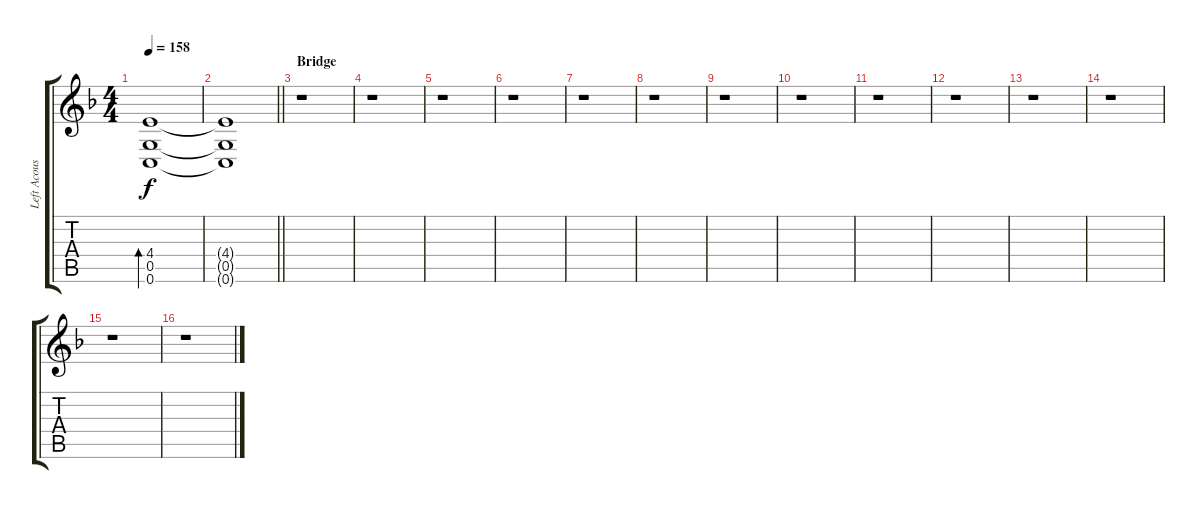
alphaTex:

\track ("Left Acoustic Guitar" "Left Acous") {instrument acousticguitarsteel}
\staff {score tabs}
\tuning (D4 A3 F3 C3 G2 C2) {hide}
\ts (4 4)
\tempo 158
\clef g2
\ks f
(4.4 0.5 0.6).1{bd 240 dy f} |
\barLineRight lightlight
(4.4{t} 0.5{t} 0.6{t}).1 |
\section ("" "Bridge")
r.1 |
r.1 |
r.1 |
r.1 |
r.1 |
r.1 |
r.1 |
r.1 |
r.1 |
r.1 |
r.1 |
r.1 |
r.1 |
r.1
